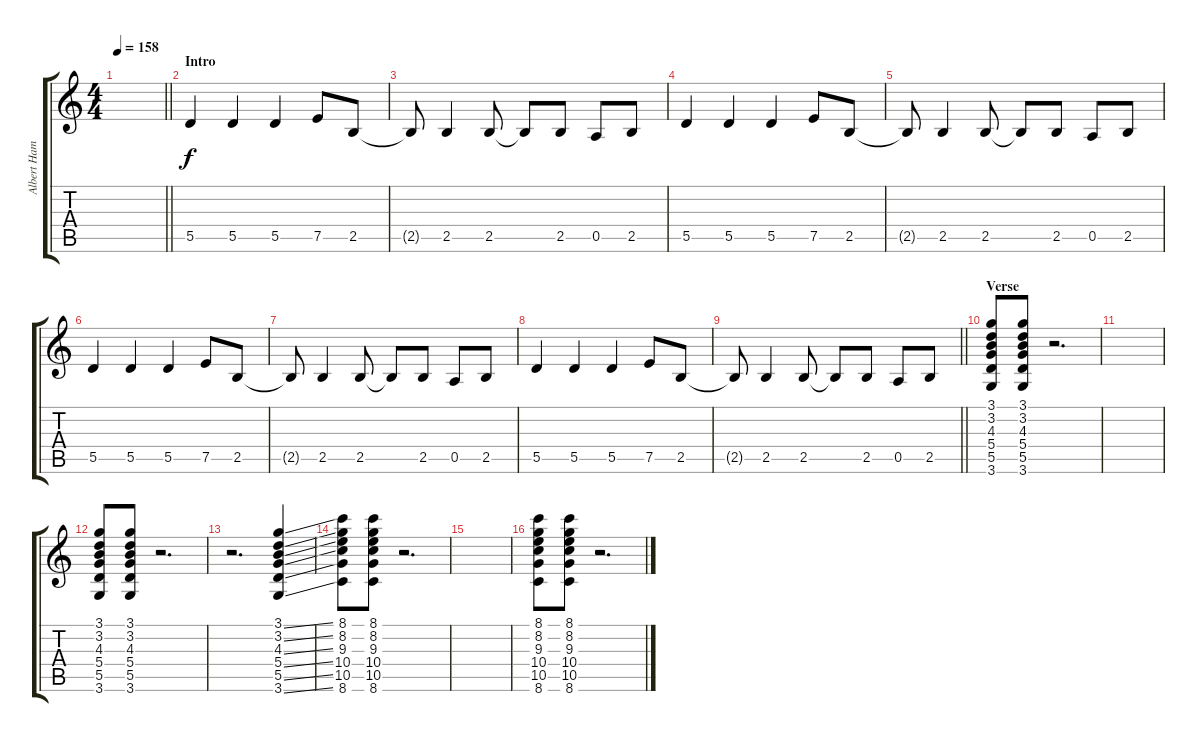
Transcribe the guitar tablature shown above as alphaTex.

\track ("Albert Hammond Jr." "Albert Ham") {instrument overdrivenguitar}
\staff {score tabs}
\tuning (E4 B3 G3 D3 A2 E2) {hide}
\ts (4 4)
\tempo 158
\clef g2
\barLineRight lightlight
\ks c
|
\section ("" "Intro")
5.5.4 5.5.4 5.5.4 7.5.8 2.5.8 |
2.5{t}.8 2.5.4 2.5.8 2.5{t}.8 2.5.8 0.5.8 2.5.8 |
5.5.4 5.5.4 5.5.4 7.5.8 2.5.8 |
2.5{t}.8 2.5.4 2.5.8 2.5{t}.8 2.5.8 0.5.8 2.5.8 |
5.5.4 5.5.4 5.5.4 7.5.8 2.5.8 |
2.5{t}.8 2.5.4 2.5.8 2.5{t}.8 2.5.8 0.5.8 2.5.8 |
5.5.4 5.5.4 5.5.4 7.5.8 2.5.8 |
\barLineRight lightlight
2.5{t}.8 2.5.4 2.5.8 2.5{t}.8 2.5.8 0.5.8 2.5.8 |
\section ("" "Verse")
(3.1 3.2 4.3 5.4 5.5 3.6).8 (3.1 3.2 4.3 5.4 5.5 3.6).8 r.2{d} |
|
(3.1 3.2 4.3 5.4 5.5 3.6).8 (3.1 3.2 4.3 5.4 5.5 3.6).8 r.2{d} |
r.2{d} (3.1{ss} 3.2{ss} 4.3{ss} 5.4{ss} 5.5{ss} 3.6{ss}).4 |
(8.1 8.2 9.3 10.4 10.5 8.6).8 (8.1 8.2 9.3 10.4 10.5 8.6).8 r.2{d} |
|
(8.1 8.2 9.3 10.4 10.5 8.6).8 (8.1 8.2 9.3 10.4 10.5 8.6).8 r.2{d}
